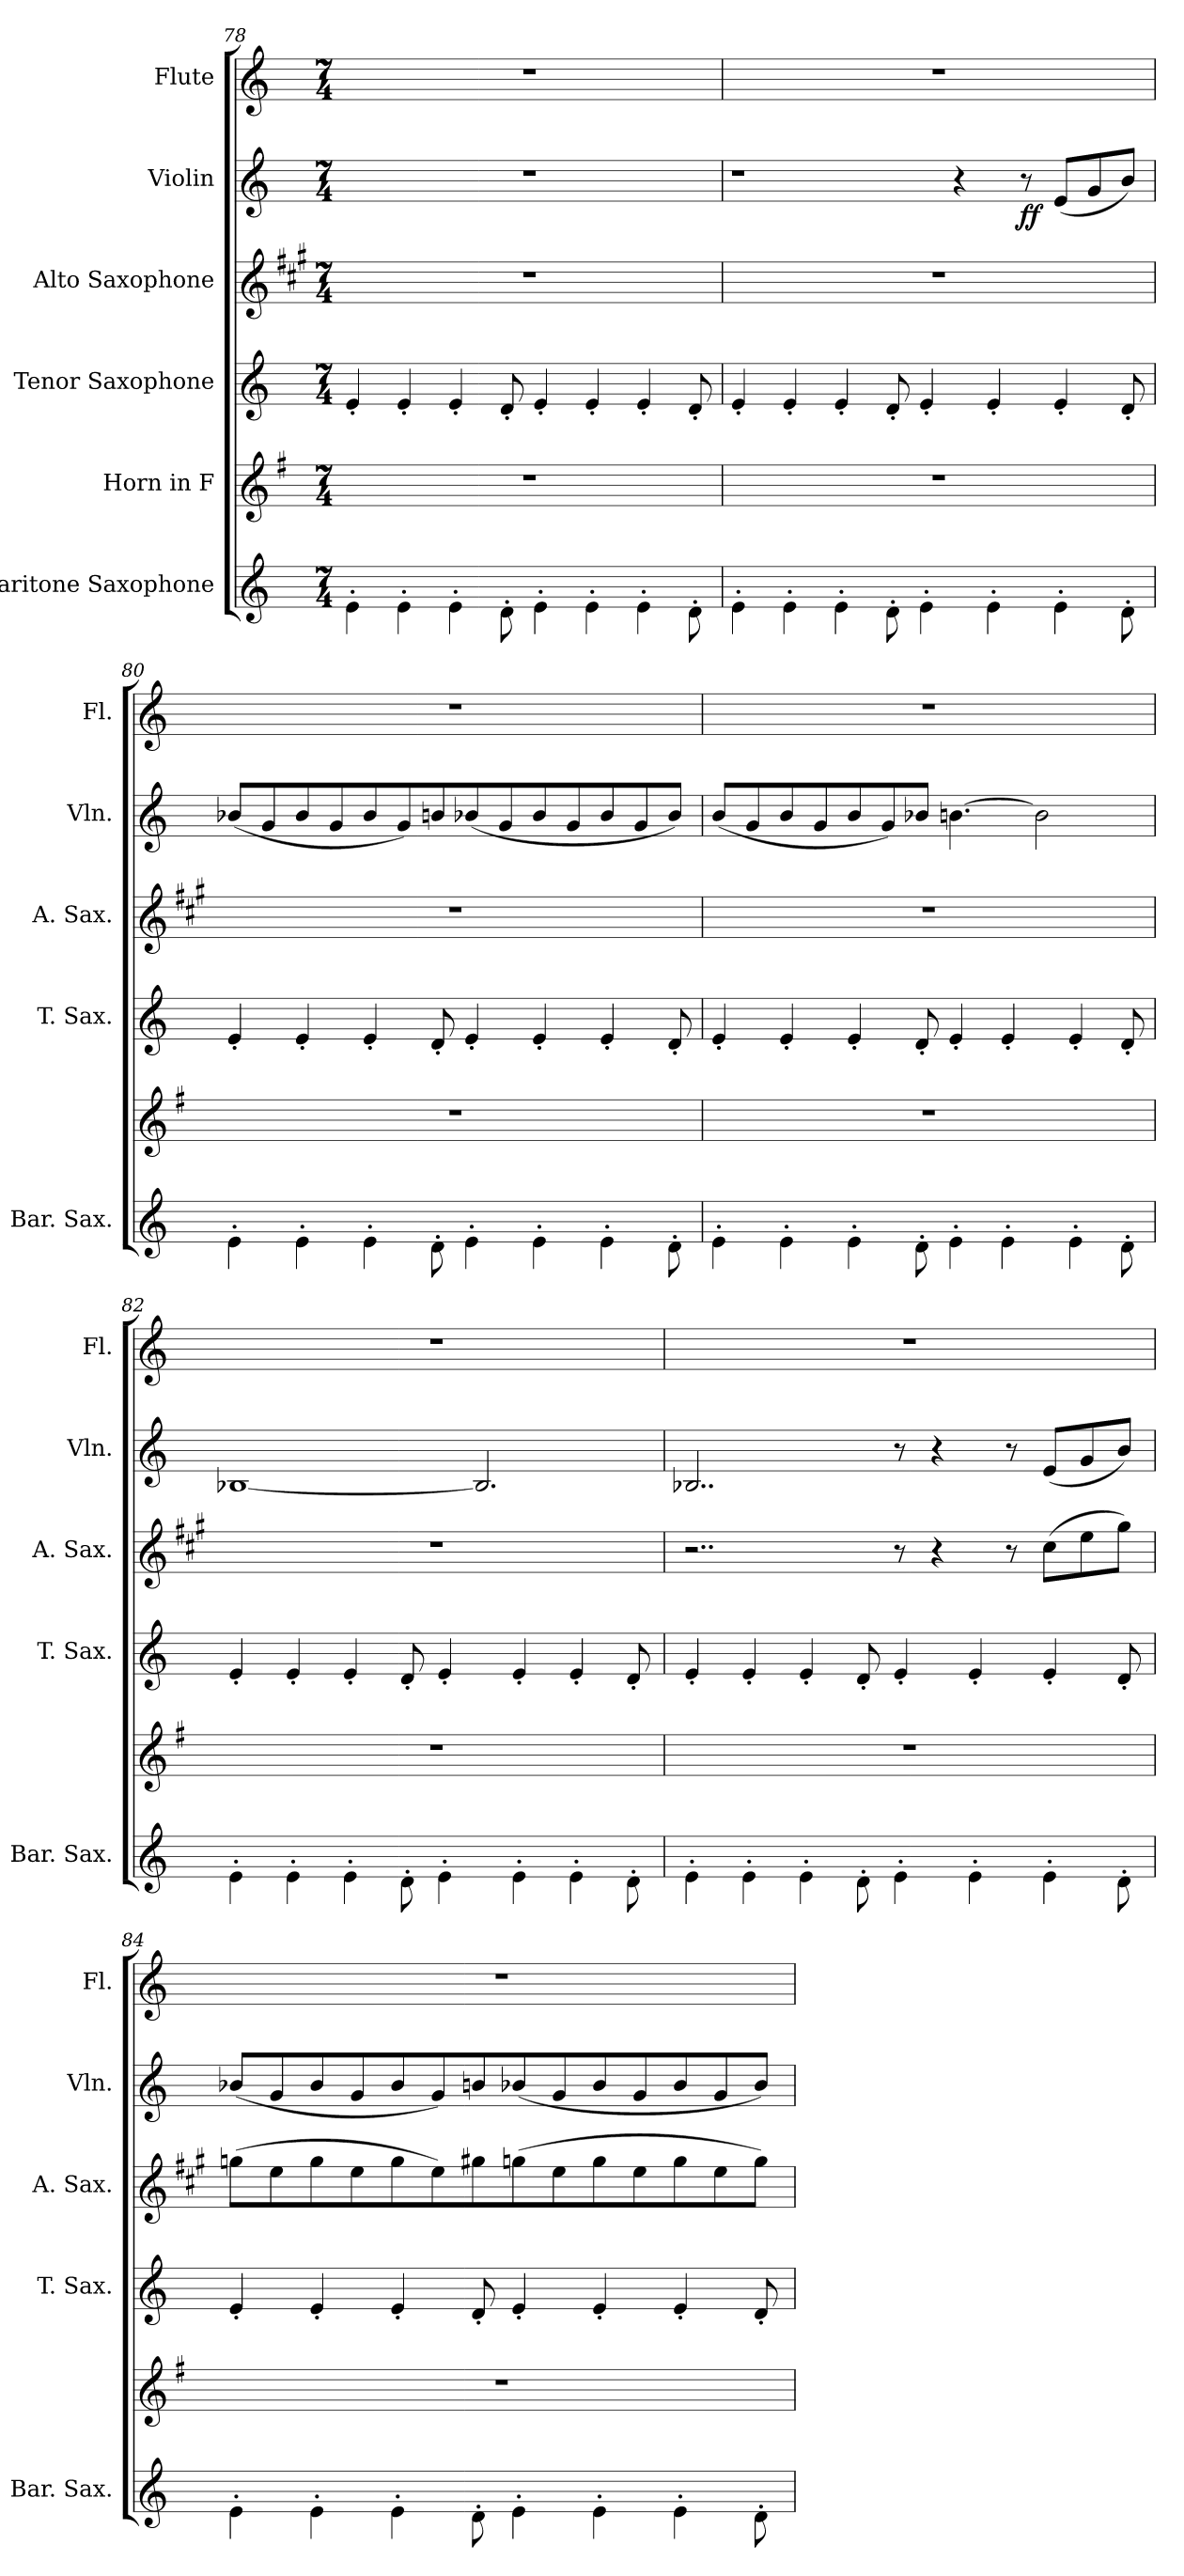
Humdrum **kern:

**kern	**kern	**kern	**kern	**kern	**dynam	**kern
*part6	*part5	*part4	*part3	*part2	*part2	*part1
*staff6	*staff5	*staff4	*staff3	*staff2	*staff2	*staff1
*I"Baritone Saxophone	*I"Horn in F	*I"Tenor Saxophone	*I"Alto Saxophone	*I"Violin	*	*I"Flute
*I'Bar. Sax.	*	*I'T. Sax.	*I'A. Sax.	*I'Vln.	*	*I'Fl.
*clefG2	*clefG2	*clefG2	*clefG2	*clefG2	*	*clefG2
*ITrd12c21	*ITrd4c7	*ITrd8c14	*ITrd5c9	*	*	*
*k[]	*k[]	*k[]	*k[]	*k[]	*	*k[]
*M7/4	*M7/4	*M7/4	*M7/4	*M7/4	*	*M7/4
*MM150	*MM150	*MM150	*MM150	*MM150	*	*MM150
=78	=78	=78	=78	=78	=78	=78
4E'\	1..r	4E'/	1..r	1..r	.	1..r
4E'\	.	4E'/	.	.	.	.
4E'\	.	4E'/	.	.	.	.
8D'\	.	8D'/	.	.	.	.
4E'\	.	4E'/	.	.	.	.
4E'\	.	4E'/	.	.	.	.
4E'\	.	4E'/	.	.	.	.
8D'\	.	8D'/	.	.	.	.
=79	=79	=79	=79	=79	=79	=79
4E'\	1..r	4E'/	1..r	1r	.	1..r
4E'\	.	4E'/	.	.	.	.
4E'\	.	4E'/	.	.	.	.
8D'\	.	8D'/	.	.	.	.
4E'\	.	4E'/	.	.	.	.
.	.	.	.	4r	.	.
4E'\	.	4E'/	.	.	.	.
!	!	!	!	!	!LO:DY:b	!
.	.	.	.	8r	ff	.
4E'\	.	4E'/	.	(<8e/L	.	.
.	.	.	.	8g/	.	.
8D'\	.	8D'/	.	8b/J)	.	.
!!LO:PB:g=z
=80	=80	=80	=80	=80	=80	=80
4E'\	1..r	4E'/	1..r	(<8b-X/L	.	1..r
.	.	.	.	8g/	.	.
4E'\	.	4E'/	.	8b-/	.	.
.	.	.	.	8g/	.	.
4E'\	.	4E'/	.	8b-/	.	.
.	.	.	.	8g/)	.	.
8D'\	.	8D'/	.	8bn/	.	.
4E'\	.	4E'/	.	(<8b-X/	.	.
.	.	.	.	8g/	.	.
4E'\	.	4E'/	.	8b-/	.	.
.	.	.	.	8g/	.	.
4E'\	.	4E'/	.	8b-/	.	.
.	.	.	.	8g/	.	.
8D'\	.	8D'/	.	8b-/J)	.	.
=81	=81	=81	=81	=81	=81	=81
4E'\	1..r	4E'/	1..r	(<8b/L	.	1..r
.	.	.	.	8g/	.	.
4E'\	.	4E'/	.	8b/	.	.
.	.	.	.	8g/	.	.
4E'\	.	4E'/	.	8b/	.	.
.	.	.	.	8g/)	.	.
8D'\	.	8D'/	.	8b-X/J	.	.
4E'\	.	4E'/	.	[4.bn\	.	.
4E'\	.	4E'/	.	.	.	.
.	.	.	.	2b\]	.	.
4E'\	.	4E'/	.	.	.	.
8D'\	.	8D'/	.	.	.	.
!!LO:LB:g=z
=82	=82	=82	=82	=82	=82	=82
4E'\	1..r	4E'/	1..r	[1B-X	.	1..r
4E'\	.	4E'/	.	.	.	.
4E'\	.	4E'/	.	.	.	.
8D'\	.	8D'/	.	.	.	.
4E'\	.	4E'/	.	.	.	.
.	.	.	.	2.B-/]	.	.
4E'\	.	4E'/	.	.	.	.
4E'\	.	4E'/	.	.	.	.
8D'\	.	8D'/	.	.	.	.
=83	=83	=83	=83	=83	=83	=83
4E'\	1..r	4E'/	2..r	2..B-X/	.	1..r
4E'\	.	4E'/	.	.	.	.
4E'\	.	4E'/	.	.	.	.
8D'\	.	8D'/	.	.	.	.
4E'\	.	4E'/	8r	8r	.	.
.	.	.	4r	4r	.	.
4E'\	.	4E'/	.	.	.	.
.	.	.	8r	8r	.	.
4E'\	.	4E'/	(>8e\L	(<8e/L	.	.
.	.	.	8g\	8g/	.	.
8D'\	.	8D'/	8b\J)	8b/J)	.	.
!!LO:PB:g=z
=84	=84	=84	=84	=84	=84	=84
4E'\	1..r	4E'/	(>8b-X\L	(<8b-X/L	.	1..r
.	.	.	8g\	8g/	.	.
4E'\	.	4E'/	8b-\	8b-/	.	.
.	.	.	8g\	8g/	.	.
4E'\	.	4E'/	8b-\	8b-/	.	.
.	.	.	8g\)	8g/)	.	.
8D'\	.	8D'/	8bn\	8bn/	.	.
4E'\	.	4E'/	(>8b-X\	(<8b-X/	.	.
.	.	.	8g\	8g/	.	.
4E'\	.	4E'/	8b-\	8b-/	.	.
.	.	.	8g\	8g/	.	.
4E'\	.	4E'/	8b-\	8b-/	.	.
.	.	.	8g\	8g/	.	.
8D'\	.	8D'/	8b-\J)	8b-/J)	.	.
=	=	=	=	=	=	=
*-	*-	*-	*-	*-	*-	*-
